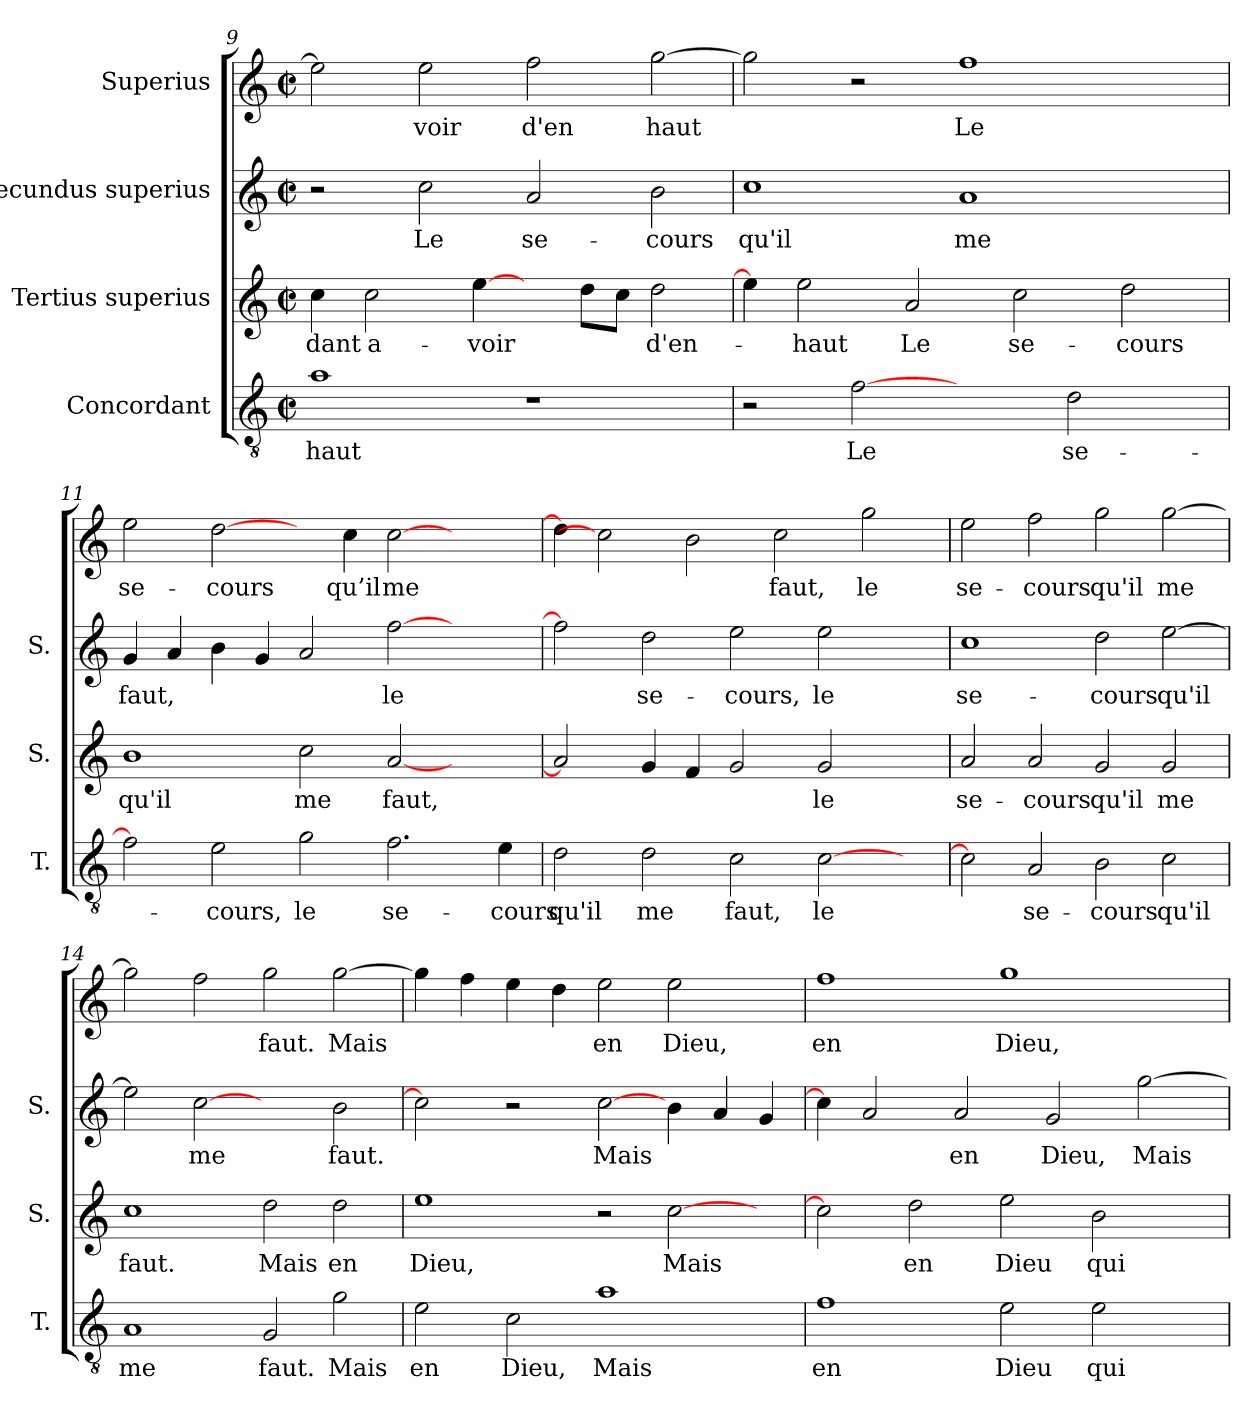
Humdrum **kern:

**kern	**text	**kern	**text	**kern	**text	**kern	**text
*part4	*part4	*part3	*part3	*part2	*part2	*part1	*part1
*staff4	*staff4	*staff3	*staff3	*staff2	*staff2	*staff1	*staff1
*I"Concordant	*	*I"Tertius superius	*	*I"Secundus superius	*	*I"Superius	*
*I'T.	*	*I'S.	*	*I'S.	*	*	*
!!LO:LB:g=z
*clefGv2	*	*clefG2	*	*clefG2	*	*clefG2	*
*ITrd7c12	*	*	*	*	*	*	*
*k[]	*	*k[]	*	*k[]	*	*k[]	*
*C:	*	*C:	*	*C:	*	*C:	*
*M2/2	*	*M2/2	*	*M2/2	*	*M2/2	*
*met(c|)	*	*met(c|)	*	*met(c|)	*	*met(c|)	*
=9	=9	=9	=9	=9	=9	=9	=9
1A\	-haut	4cc\	-dant	2r	.	2ee\]	.
.	.	2cc\	a-	.	.	.	.
.	.	.	.	2cc\	Le	2ee\	-voir
.	.	[4ee\	-voir	.	.	.	.
1r	.	4ryy	.	2a/	se-	2ff\	d'en
.	.	8dd\L	.	.	.	.	.
.	.	8cc\J	.	.	.	.	.
.	.	2dd\	d'en-	2b\	-cours	[2gg\	haut
=10	=10	=10	=10	=10	=10	=10	=10
2r	.	4ee\]	.	1cc\	qu'il	2gg\]	.
.	.	2ee\	-haut	.	.	.	.
[2F\	Le	.	.	.	.	2r	.
.	.	2a/	Le	.	.	.	.
2ryy	.	.	.	1a/	me	1ff\	Le
.	.	2cc\	se-	.	.	.	.
2D\	se-	.	.	.	.	.	.
.	.	2dd\	-cours	.	.	.	.
4ryy	.	.	.	4ryy	.	4ryy	.
=11	=11	=11	=11	=11	=11	=11	=11
2F\]	.	1b\	qu'il	4g/	faut,	2ee\	se-
.	.	.	.	4a/	.	.	.
2E\	-cours,	.	.	4b\	.	[2dd\	-cours
.	.	.	.	4g/	.	.	.
2G\	le	2cc\	me	2a/	.	4ryy	.
.	.	.	.	.	.	4cc\	qu’il
2.F\	se-	[2a/	faut,	[2ff\	le	[2cc\	me
.	.	2ryy	.	2ryy	.	2ryy	.
4E\	-cours	.	.	.	.	.	.
=12	=12	=12	=12	=12	=12	=12	=12
2D\	qu'il	2a/]	.	2ff\]	.	4dd\]	.
.	.	.	.	.	.	2cc\]	.
2D\	me	4g/	.	2dd\	se-	.	.
.	.	4f/	.	.	.	2b\	.
2C\	faut,	2g/	.	2ee\	-cours,	.	.
.	.	.	.	.	.	2cc\	faut,
[2C\	le	2g/	le	2ee\	le	.	.
.	.	.	.	.	.	2gg\	le
4ryy	.	4ryy	.	4ryy	.	.	.
=13	=13	=13	=13	=13	=13	=13	=13
2C\]	.	2a/	se-	1cc\	se-	2ee\	se-
2AA/	se-	2a/	-cours	.	.	2ff\	-cours
2BB\	-cours	2g/	qu'il	2dd\	-cours	2gg\	qu'il
2C\	qu'il	2g/	me	[2ee\	qu'il	[2gg\	me
!!LO:LB:g=z
=14	=14	=14	=14	=14	=14	=14	=14
1AA/	me	1cc\	faut.	2ee\]	.	2gg\]	.
.	.	.	.	[2cc\	me	2ff\	.
2GG/	faut.	2dd\	Mais	2ryy	.	2gg\	faut.
2G\	Mais	2dd\	en	2b\	faut.	[2gg\	Mais
=15	=15	=15	=15	=15	=15	=15	=15
2E\	en	1ee\	Dieu,	2cc\]	.	4gg\]	.
.	.	.	.	.	.	4ff\	.
2C\	Dieu,	.	.	2r	.	4ee\	.
.	.	.	.	.	.	4dd\	.
1A\	Mais	2r	.	[2cc\	Mais	2ee\	en
.	.	[2cc\	Mais	4b\	.	2ee\	Dieu,
.	.	.	.	4a/	.	.	.
4ryy	.	4ryy	.	4g/	.	4ryy	.
=16	=16	=16	=16	=16	=16	=16	=16
1F\	en	2cc\]	.	4cc\]	.	1ff\	en
.	.	.	.	2a/	.	.	.
.	.	2dd\	en	.	.	.	.
.	.	.	.	2a/	en	.	.
2E\	Dieu	2ee\	Dieu	.	.	1gg\	Dieu,
.	.	.	.	2g/	Dieu,	.	.
2E\	qui	2b\	qui	.	.	.	.
.	.	.	.	[2gg\	Mais	.	.
4ryy	.	4ryy	.	.	.	4ryy	.
=	=	=	=	=	=	=	=
*-	*-	*-	*-	*-	*-	*-	*-
